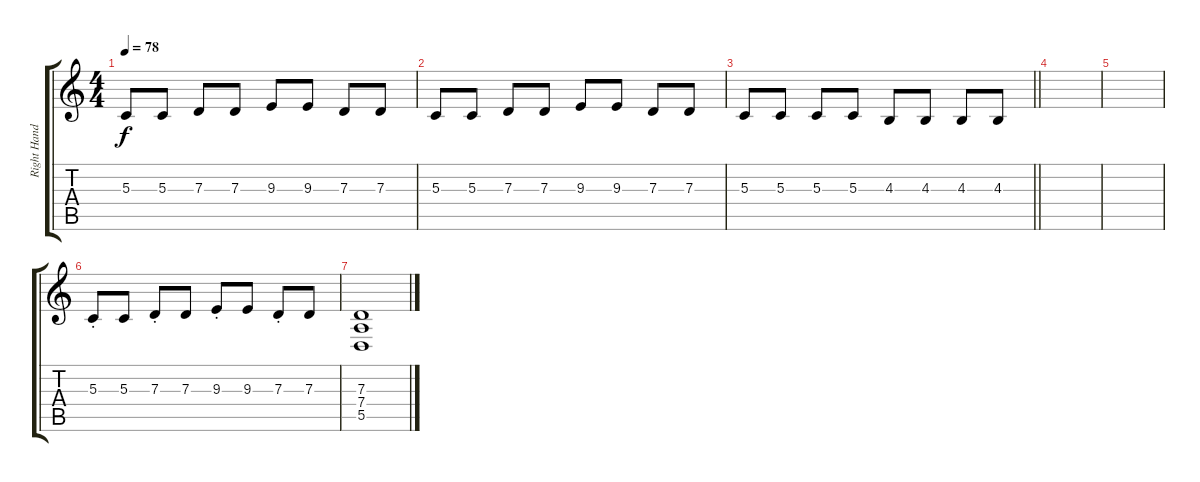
\track ("Right Hand Piano - Nick" "Right Hand") {instrument acousticgrandpiano bank 98}
\staff {score tabs}
\tuning (E4 B3 G3 D3 A2 E2) {hide}
\ts (4 4)
\tempo 78
\clef g2
\ks c
5.3.8{dy f} 5.3.8 7.3.8 7.3.8 9.3.8 9.3.8 7.3.8 7.3.8 |
5.3.8 5.3.8 7.3.8 7.3.8 9.3.8 9.3.8 7.3.8 7.3.8 |
\barLineRight lightlight
5.3.8 5.3.8 5.3.8 5.3.8 4.3.8 4.3.8 4.3.8 4.3.8 |
|
|
5.3{st}.8 5.3.8 7.3{st}.8 7.3.8 9.3{st}.8 9.3.8 7.3{st}.8 7.3.8 |
(7.3 7.4 5.5).1
